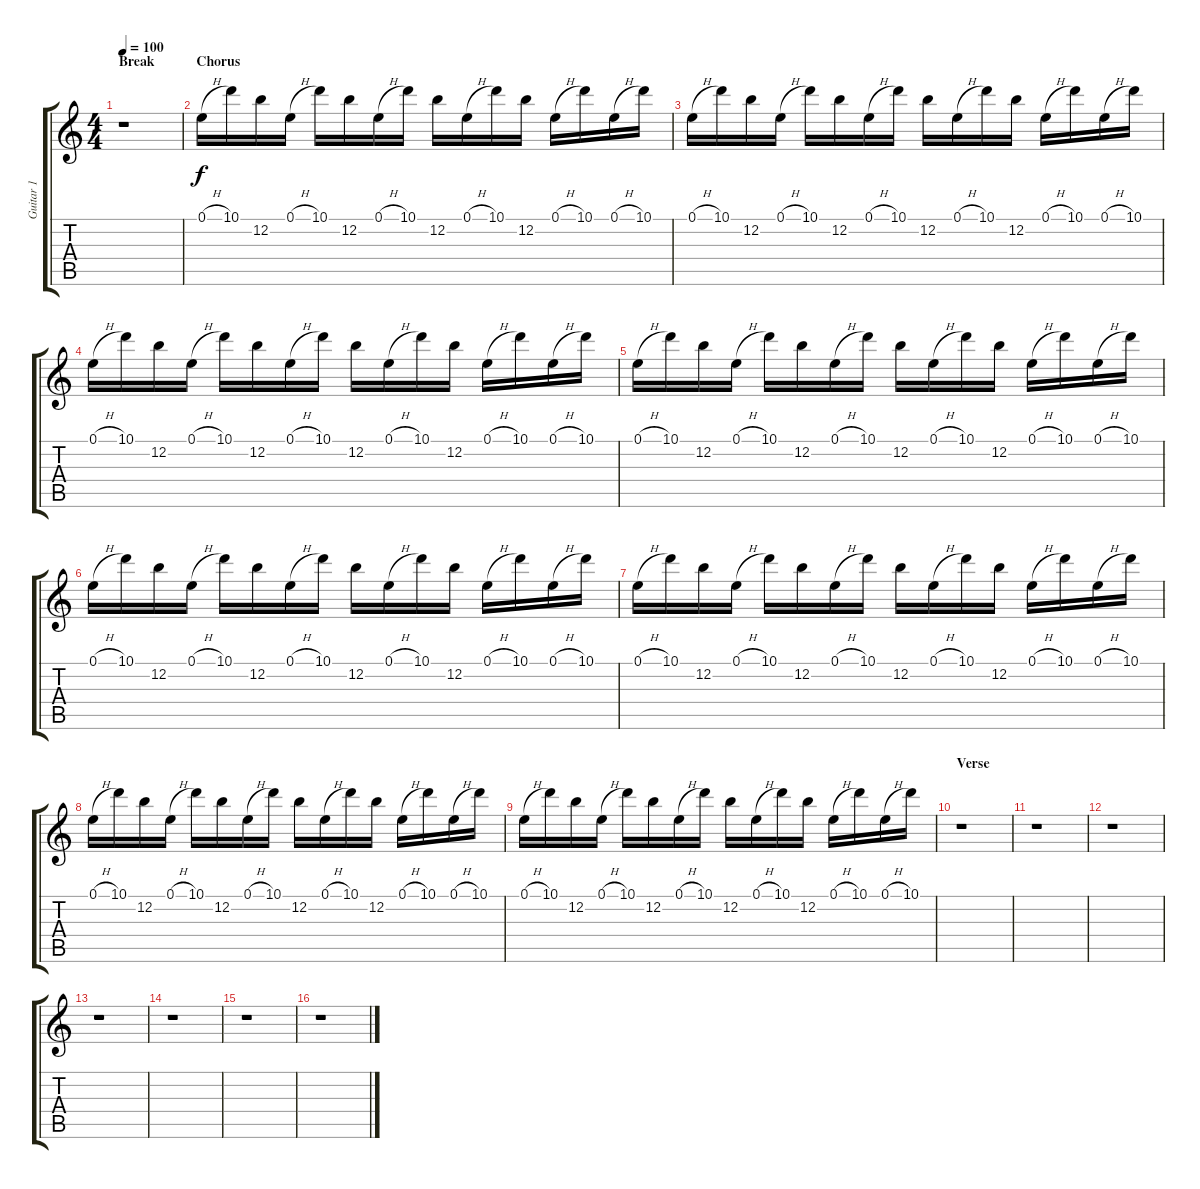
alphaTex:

\track ("Guitar 1" "Guitar 1") {instrument overdrivenguitar}
\staff {score tabs}
\tuning (E4 B3 G3 D3 A2 E2) {hide}
\ts (4 4)
\section ("" "Break")
\tempo 100
\clef g2
\ks c
r.1{dy f} |
\section ("" "Chorus")
0.1{h}.16 10.1.16 12.2.16 0.1{h}.16 10.1.16 12.2.16 0.1{h}.16 10.1.16 12.2.16 0.1{h}.16 10.1.16 12.2.16 0.1{h}.16 10.1.16 0.1{h}.16 10.1.16 |
0.1{h}.16 10.1.16 12.2.16 0.1{h}.16 10.1.16 12.2.16 0.1{h}.16 10.1.16 12.2.16 0.1{h}.16 10.1.16 12.2.16 0.1{h}.16 10.1.16 0.1{h}.16 10.1.16 |
0.1{h}.16 10.1.16 12.2.16 0.1{h}.16 10.1.16 12.2.16 0.1{h}.16 10.1.16 12.2.16 0.1{h}.16 10.1.16 12.2.16 0.1{h}.16 10.1.16 0.1{h}.16 10.1.16 |
0.1{h}.16 10.1.16 12.2.16 0.1{h}.16 10.1.16 12.2.16 0.1{h}.16 10.1.16 12.2.16 0.1{h}.16 10.1.16 12.2.16 0.1{h}.16 10.1.16 0.1{h}.16 10.1.16 |
0.1{h}.16 10.1.16 12.2.16 0.1{h}.16 10.1.16 12.2.16 0.1{h}.16 10.1.16 12.2.16 0.1{h}.16 10.1.16 12.2.16 0.1{h}.16 10.1.16 0.1{h}.16 10.1.16 |
0.1{h}.16 10.1.16 12.2.16 0.1{h}.16 10.1.16 12.2.16 0.1{h}.16 10.1.16 12.2.16 0.1{h}.16 10.1.16 12.2.16 0.1{h}.16 10.1.16 0.1{h}.16 10.1.16 |
0.1{h}.16 10.1.16 12.2.16 0.1{h}.16 10.1.16 12.2.16 0.1{h}.16 10.1.16 12.2.16 0.1{h}.16 10.1.16 12.2.16 0.1{h}.16 10.1.16 0.1{h}.16 10.1.16 |
0.1{h}.16 10.1.16 12.2.16 0.1{h}.16 10.1.16 12.2.16 0.1{h}.16 10.1.16 12.2.16 0.1{h}.16 10.1.16 12.2.16 0.1{h}.16 10.1.16 0.1{h}.16 10.1.16 |
\section ("" "Verse")
r.1 |
r.1 |
r.1 |
r.1 |
r.1 |
r.1 |
r.1
